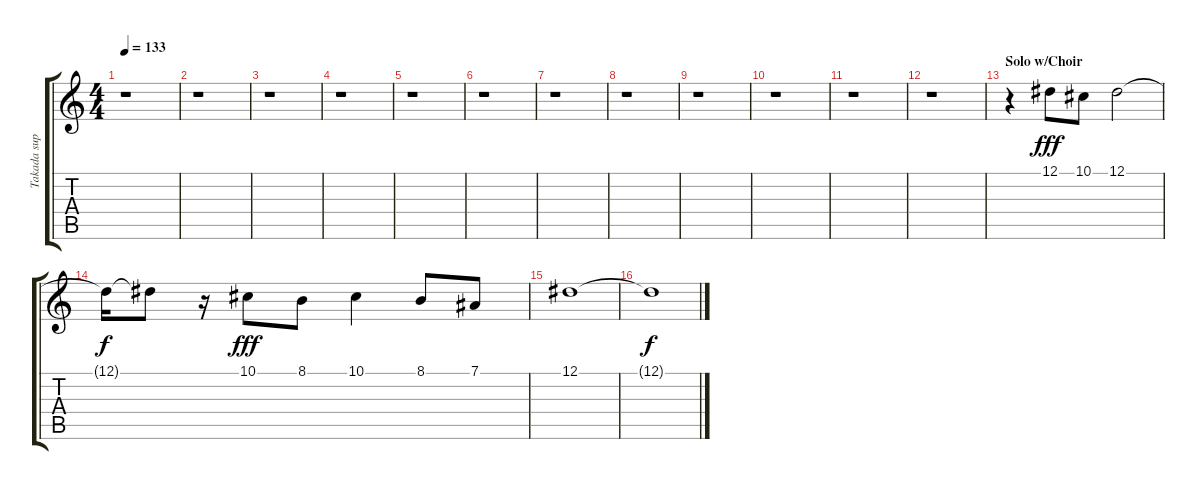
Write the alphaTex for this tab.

\track ("Takada supporters" "Takada sup") {instrument orchestrahit}
\staff {score tabs}
\tuning (Eb4 Bb3 Gb3 Db3 Ab2 Eb2) {hide}
\ts (4 4)
\tempo 133
\clef g2
\ks c
r.1{dy f} |
r.1 |
r.1 |
r.1 |
r.1 |
r.1 |
r.1 |
r.1 |
r.1 |
r.1 |
r.1 |
r.1 |
\section ("" "Solo w/Choir")
r.4 12.1.8{dy fff} 10.1.8 12.1.2 |
12.1{t}.16{dy f} 12.1{t}.8 r.16 10.1.8{dy fff} 8.1.8 10.1.4 8.1.8 7.1.8 |
12.1.1 |
12.1{t}.1{dy f}
